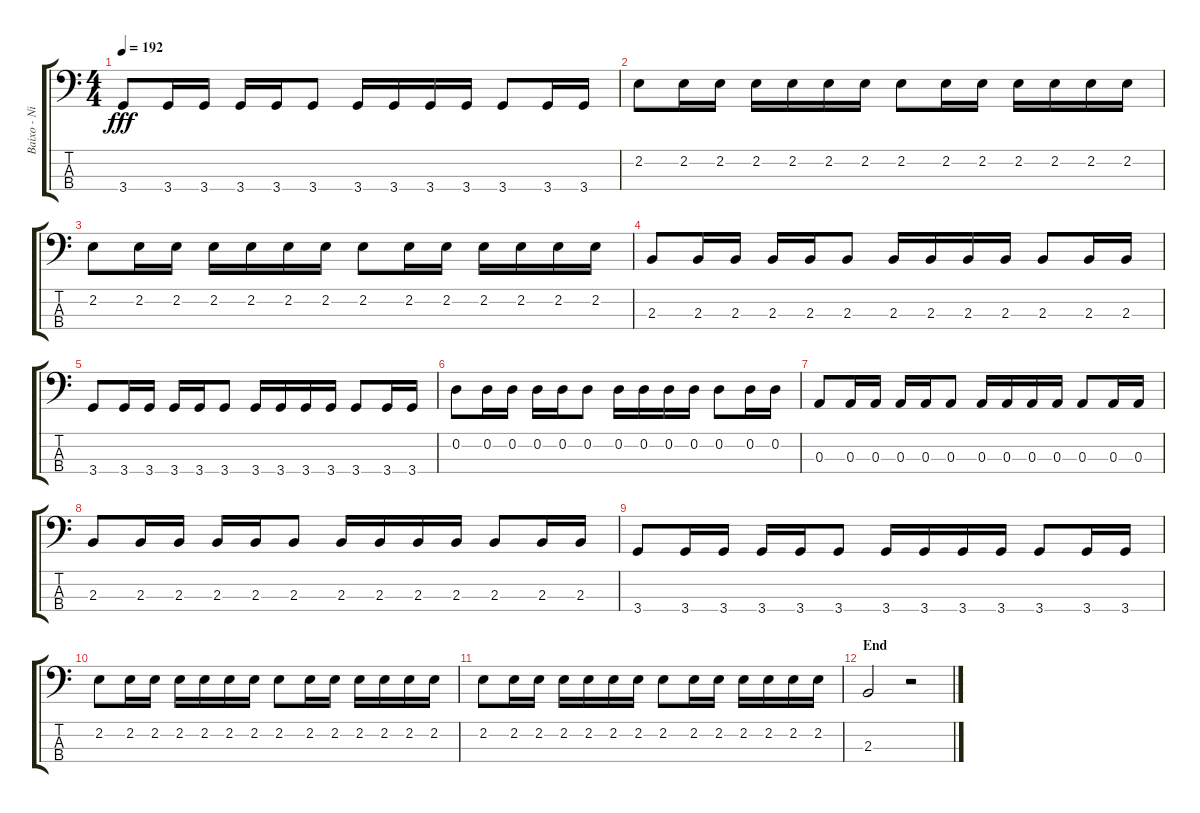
\track ("Baixo - Nikola" "Baixo - Ni") {instrument electricbasspick}
\staff {score tabs}
\tuning (G2 D2 A1 E1) {hide}
\ts (4 4)
\tempo 192
\clef f4
\ks c
3.4.8{dy fff} 3.4.16 3.4.16 3.4.16 3.4.16 3.4.8 3.4.16 3.4.16 3.4.16 3.4.16 3.4.8 3.4.16 3.4.16 |
2.2.8 2.2.16 2.2.16 2.2.16 2.2.16 2.2.16 2.2.16 2.2.8 2.2.16 2.2.16 2.2.16 2.2.16 2.2.16 2.2.16 |
2.2.8 2.2.16 2.2.16 2.2.16 2.2.16 2.2.16 2.2.16 2.2.8 2.2.16 2.2.16 2.2.16 2.2.16 2.2.16 2.2.16 |
2.3.8 2.3.16 2.3.16 2.3.16 2.3.16 2.3.8 2.3.16 2.3.16 2.3.16 2.3.16 2.3.8 2.3.16 2.3.16 |
3.4.8 3.4.16 3.4.16 3.4.16 3.4.16 3.4.8 3.4.16 3.4.16 3.4.16 3.4.16 3.4.8 3.4.16 3.4.16 |
0.2.8 0.2.16 0.2.16 0.2.16 0.2.16 0.2.8 0.2.16 0.2.16 0.2.16 0.2.16 0.2.8 0.2.16 0.2.16 |
0.3.8 0.3.16 0.3.16 0.3.16 0.3.16 0.3.8 0.3.16 0.3.16 0.3.16 0.3.16 0.3.8 0.3.16 0.3.16 |
2.3.8 2.3.16 2.3.16 2.3.16 2.3.16 2.3.8 2.3.16 2.3.16 2.3.16 2.3.16 2.3.8 2.3.16 2.3.16 |
3.4.8 3.4.16 3.4.16 3.4.16 3.4.16 3.4.8 3.4.16 3.4.16 3.4.16 3.4.16 3.4.8 3.4.16 3.4.16 |
2.2.8 2.2.16 2.2.16 2.2.16 2.2.16 2.2.16 2.2.16 2.2.8 2.2.16 2.2.16 2.2.16 2.2.16 2.2.16 2.2.16 |
2.2.8 2.2.16 2.2.16 2.2.16 2.2.16 2.2.16 2.2.16 2.2.8 2.2.16 2.2.16 2.2.16 2.2.16 2.2.16 2.2.16 |
\section ("" "End")
2.3.2 r.2
